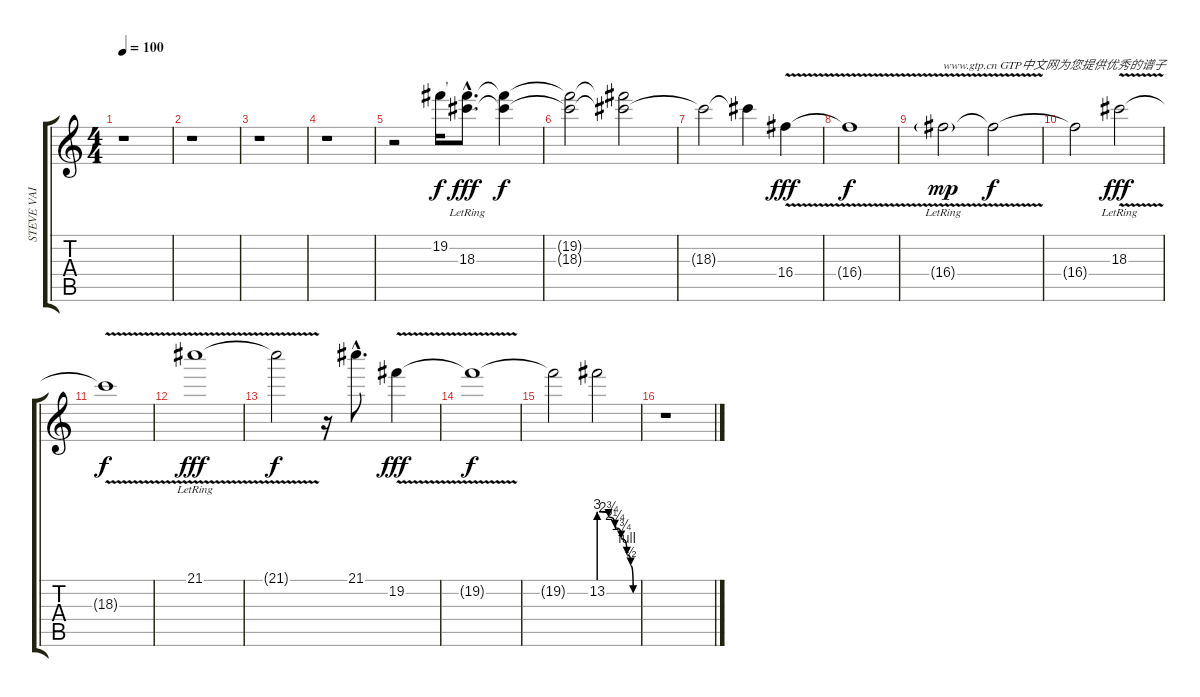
\track ("STEVE VAI (DELAY)" "STEVE VAI ") {instrument overdrivenguitar}
\staff {score tabs}
\tuning (E4 B3 G3 D3 A2 E2) {hide}
\ts (4 4)
\tempo 100
\clef g2
\ks c
r.1{dy f instrument overdrivenguitar} |
r.1 |
r.1 |
r.1 |
r.2 19.2.16{volume 16} (19.2{hac t} 18.3{hac lr}).8{d dy fff volume 16} (19.2{t} 18.3{t}).4{dy f} |
(19.2{t} 18.3{t}).2 (19.2{t} 18.3{t}).2 |
18.3{t}.2 18.3{t}.4 16.4{v}.4{dy fff volume 16} |
16.4{t}.1{dy f} |
16.4{v g lr}.2{txt "www.gtp.cn GTP中文网为您提供优秀的谱子" dy mp volume 16} 16.4{t}.2{dy f} |
16.4{t}.2 18.3{v lr}.2{dy fff volume 16} |
18.3{t}.1{dy f} |
21.1{v lr}.1{dy fff volume 16} |
21.1{t}.2{dy f} r.16 21.1{hac}.8{d volume 16} 19.2{v}.4{dy fff volume 16} |
19.2{t}.1{dy f} |
19.2{t}.2 13.2{be (custom 0 12 15 11 25 9 35 7 44 4 50 2 54 0 60 0)}.2{volume 10} |
r.1
